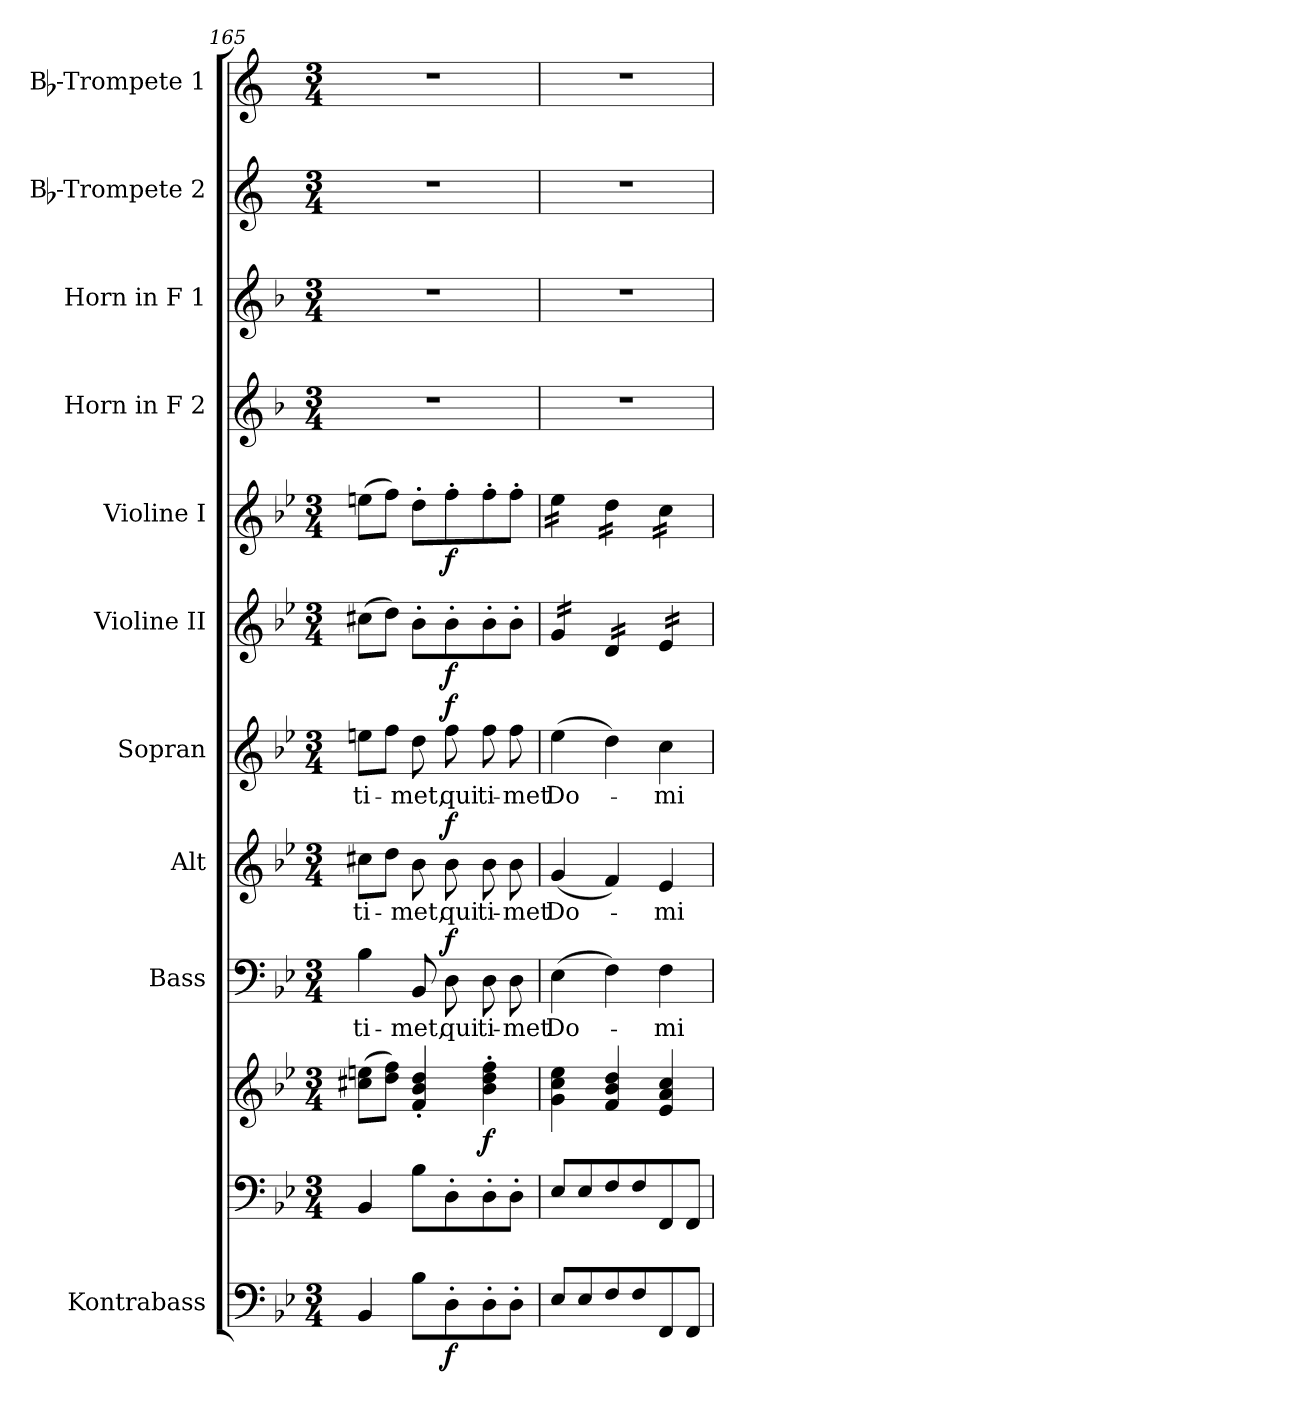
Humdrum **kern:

**kern	**dynam	**kern	**kern	**dynam	**kern	**text	**dynam	**kern	**text	**dynam	**kern	**text	**dynam	**kern	**dynam	**kern	**dynam	**kern	**kern	**kern	**kern
*part11	*part11	*part10	*part10	*part10	*part9	*part9	*part9	*part8	*part8	*part8	*part7	*part7	*part7	*part6	*part6	*part5	*part5	*part4	*part3	*part2	*part1
*staff12	*staff12	*staff11	*staff10	*staff10/11	*staff9	*staff9	*staff9	*staff8	*staff8	*staff8	*staff7	*staff7	*staff7	*staff6	*staff6	*staff5	*staff5	*staff4	*staff3	*staff2	*staff1
*I"Kontrabass	*	*	*	*	*I"Bass	*	*	*I"Alt	*	*	*I"Sopran	*	*	*I"Violine II	*	*I"Violine I	*	*I"Horn in F 2	*I"Horn in F 1	*I"Bb-Trompete 2	*I"Bb-Trompete 1
*I'Kb.	*	*	*	*	*I'B.	*	*	*I'A.	*	*	*I'S.	*	*	*I'Vl. II	*	*I'Vl. I	*	*	*	*I'Bb Trp. 2	*I'Bb Trp. 1
*clefF4	*	*clefF4	*clefG2	*	*clefF4	*	*	*clefG2	*	*	*clefG2	*	*	*clefG2	*	*clefG2	*	*clefG2	*clefG2	*clefG2	*clefG2
*ITrd7c12	*	*	*	*	*	*	*	*	*	*	*	*	*	*	*	*	*	*ITrd4c7	*ITrd4c7	*ITrd1c2	*ITrd1c2
*k[b-e-]	*	*k[b-e-]	*k[b-e-]	*	*k[b-e-]	*	*	*k[b-e-]	*	*	*k[b-e-]	*	*	*k[b-e-]	*	*k[b-e-]	*	*k[b-e-]	*k[b-e-]	*k[b-e-]	*k[b-e-]
*B-:	*	*B-:	*B-:	*	*B-:	*	*	*B-:	*	*	*B-:	*	*	*B-:	*	*B-:	*	*B-:	*B-:	*B-:	*B-:
*M3/4	*	*M3/4	*M3/4	*	*M3/4	*	*	*M3/4	*	*	*M3/4	*	*	*M3/4	*	*M3/4	*	*M3/4	*M3/4	*M3/4	*M3/4
=165	=165	=165	=165	=165	=165	=165	=165	=165	=165	=165	=165	=165	=165	=165	=165	=165	=165	=165	=165	=165	=165
!	!	!	!	!	!	!LO:LY:b	!	!	!LO:LY:b	!	!	!LO:LY:b	!	!	!	!	!	!	!	!	!
4BBB-/	.	4BB-/	(>8cc#X\ 8een\L	.	4B-\	ti-	.	8cc#X\L	ti-	.	8een\L	ti-	.	(>8cc#X\L	.	(>8een\L	.	2.r	2.r	2.r	2.r
.	.	.	8dd\ 8ff\J)	.	.	.	.	8dd\J	.	.	8ff\J	.	.	8dd\J)	.	8ff\J)	.	.	.	.	.
!	!	!	!	!	!	!LO:LY:b	!	!	!LO:LY:b	!	!	!LO:LY:b	!	!	!	!	!	!	!	!	!
8BB-\L	.	8B-\L	4f/'< 4b-/'< 4dd/'<	.	8BB-/	-met,	.	8b-\	-met,	.	8dd\	-met,	.	8b-'>\L	.	8dd'>\L	.	.	.	.	.
!	!LO:DY:b	!	!	!	!	!LO:LY:b	!LO:DY:a	!	!LO:LY:b	!LO:DY:a	!	!LO:LY:b	!LO:DY:a	!	!LO:DY:b	!	!LO:DY:b	!	!	!	!
8DD'>\	f	8D'>\	.	.	8D\	qui	f	8b-\	qui	f	8ff\	qui	f	8b-'>\	f	8ff'>\	f	.	.	.	.
!	!	!	!	!LO:DY:b	!	!LO:LY:b	!	!	!LO:LY:b	!	!	!LO:LY:b	!	!	!	!	!	!	!	!	!
8DD'>\	.	8D'>\	4b-\'> 4dd\'> 4ff\'>	f	8D\	ti-	.	8b-\	ti-	.	8ff\	ti-	.	8b-'>\	.	8ff'>\	.	.	.	.	.
!	!	!	!	!	!	!LO:LY:b	!	!	!LO:LY:b	!	!	!LO:LY:b	!	!	!	!	!	!	!	!	!
8DD'>\J	.	8D'>\J	.	.	8D\	-met	.	8b-\	-met	.	8ff\	-met	.	8b-'>\J	.	8ff'>\J	.	.	.	.	.
=166	=166	=166	=166	=166	=166	=166	=166	=166	=166	=166	=166	=166	=166	=166	=166	=166	=166	=166	=166	=166	=166
!	!	!	!	!	!	!LO:LY:b	!	!	!LO:LY:b	!	!	!LO:LY:b	!	!	!	!	!	!	!	!	!
*	*	*	*	*	*	*	*	*	*	*	*	*	*	*tremolo	*	*	*	*	*	*	*
*	*	*	*	*	*	*	*	*	*	*	*	*	*	*	*	*tremolo	*	*	*	*	*
8EE-/L	.	8E-/L	4g\ 4cc\ 4ee-\	.	(>4E-\	Do-	.	(<4g/	Do-	.	(>4ee-\	Do-	.	16g/LL	.	16ee-\LL	.	2.r	2.r	2.r	2.r
.	.	.	.	.	.	.	.	.	.	.	.	.	.	16g/	.	16ee-\	.	.	.	.	.
8EE-/	.	8E-/	.	.	.	.	.	.	.	.	.	.	.	16g/	.	16ee-\	.	.	.	.	.
.	.	.	.	.	.	.	.	.	.	.	.	.	.	16g/JJ	.	16ee-\JJ	.	.	.	.	.
8FF/	.	8F/	4f/ 4b-/ 4dd/	.	4F\)	.	.	4f/)	.	.	4dd\)	.	.	16d/LL	.	16dd\LL	.	.	.	.	.
.	.	.	.	.	.	.	.	.	.	.	.	.	.	16d/	.	16dd\	.	.	.	.	.
8FF/	.	8F/	.	.	.	.	.	.	.	.	.	.	.	16d/	.	16dd\	.	.	.	.	.
.	.	.	.	.	.	.	.	.	.	.	.	.	.	16d/JJ	.	16dd\JJ	.	.	.	.	.
!	!	!	!	!	!	!LO:LY:b	!	!	!LO:LY:b	!	!	!LO:LY:b	!	!	!	!	!	!	!	!	!
8FFF/	.	8FF/	4e-/ 4a/ 4cc/	.	4F\	-mi-	.	4e-/	-mi-	.	4cc\	-mi-	.	16e-/LL	.	16cc\LL	.	.	.	.	.
.	.	.	.	.	.	.	.	.	.	.	.	.	.	16e-/	.	16cc\	.	.	.	.	.
8FFF/J	.	8FF/J	.	.	.	.	.	.	.	.	.	.	.	16e-/	.	16cc\	.	.	.	.	.
.	.	.	.	.	.	.	.	.	.	.	.	.	.	16e-/JJ	.	16cc\JJ	.	.	.	.	.
*	*	*	*	*	*	*	*	*	*	*	*	*	*	*	*	*Xtremolo	*	*	*	*	*
*	*	*	*	*	*	*	*	*	*	*	*	*	*	*Xtremolo	*	*	*	*	*	*	*
=	=	=	=	=	=	=	=	=	=	=	=	=	=	=	=	=	=	=	=	=	=
*-	*-	*-	*-	*-	*-	*-	*-	*-	*-	*-	*-	*-	*-	*-	*-	*-	*-	*-	*-	*-	*-
